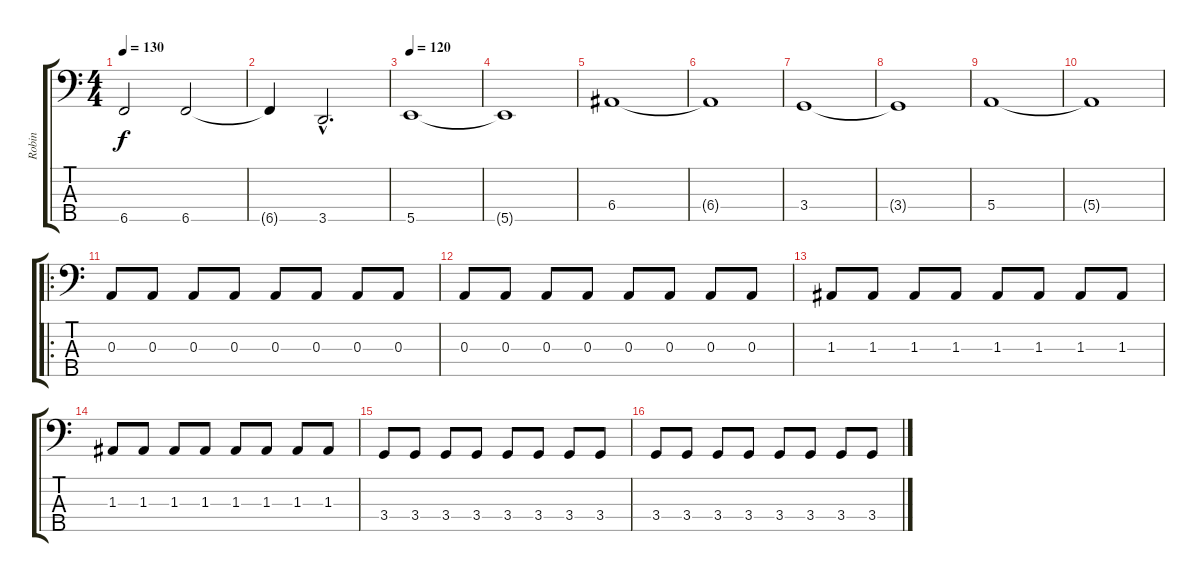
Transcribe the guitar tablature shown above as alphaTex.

\track ("Robin" "Robin") {instrument electricbasspick}
\staff {score tabs}
\tuning (G2 D2 A1 E1 B0) {hide}
\ts (4 4)
\tempo 130
\clef f4
\ks c
6.5{t}.2{dy f} 6.5.2 |
6.5{t}.4 3.5{hac}.2{d} |
\tempo 120
5.5.1 |
5.5{t}.1 |
6.4.1 |
6.4{t}.1 |
3.4.1 |
3.4{t}.1 |
5.4.1 |
5.4{t}.1 |
\ro
0.3.8 0.3.8 0.3.8 0.3.8 0.3.8 0.3.8 0.3.8 0.3.8 |
0.3.8 0.3.8 0.3.8 0.3.8 0.3.8 0.3.8 0.3.8 0.3.8 |
1.3.8 1.3.8 1.3.8 1.3.8 1.3.8 1.3.8 1.3.8 1.3.8 |
1.3.8 1.3.8 1.3.8 1.3.8 1.3.8 1.3.8 1.3.8 1.3.8 |
3.4.8 3.4.8 3.4.8 3.4.8 3.4.8 3.4.8 3.4.8 3.4.8 |
3.4.8 3.4.8 3.4.8 3.4.8 3.4.8 3.4.8 3.4.8 3.4.8
